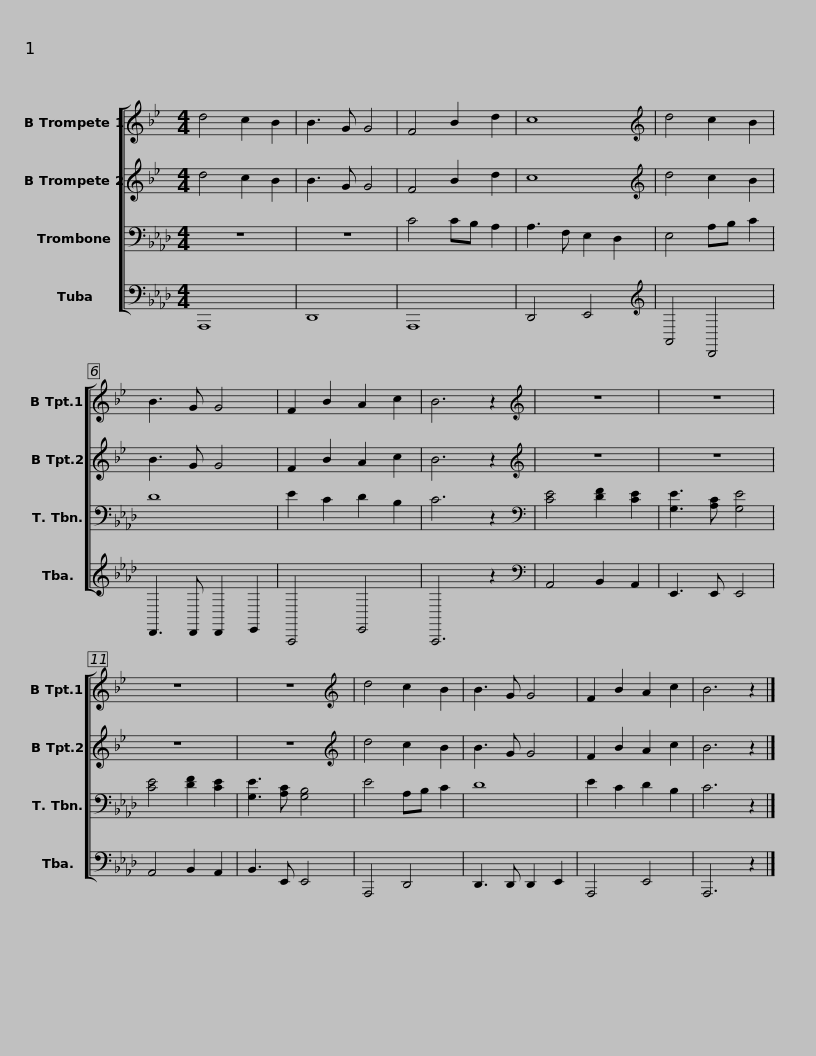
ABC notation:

X:1
%%score [ 1 2 3 4 ]
L:1/8
M:4/4
I:linebreak $
K:Ab
V:1 treble transpose=-2
V:2 treble transpose=-2
V:3 bass
V:4 bass
V:1
[K:Bb] d4 c2 B2 | B3 G G4 | F4 B2 d2 | c8 |$[K:treble] d4 c2 B2 | %5
 B3 G G4 | F2 B2 A2 c2 | B6 z2 |$[K:treble] z8 | z8 | %10
 z8 | z8 |$[K:treble] d4 c2 B2 | B3 G G4 | F2 B2 A2 c2 | %15
 B6 z2 |] %16
V:2
[K:Bb] d4 c2 B2 | B3 G G4 | F4 B2 d2 | c8 |$[K:treble] d4 c2 B2 | %5
 B3 G G4 | F2 B2 A2 c2 | B6 z2 |$[K:treble] z8 | z8 | %10
 z8 | z8 |$[K:treble] d4 c2 B2 | B3 G G4 | F2 B2 A2 c2 | %15
 B6 z2 |] %16
V:3
 z8 | z8 | C4 CB, A,2 | A,3 F, E,2 D,2 |$ E,4 A,B, C2 | %5
 D8 | E2 C2 D2 B,2 | C6 z2 |$[K:bass] [CE]4 [DF]2 [CE]2 | [G,E]3 [A,C] [G,E]4 | %10
 [CE]4 [DF]2 [CE]2 | [G,E]3 [A,C] [G,B,]4 |$ E4 A,B, C2 | D8 | E2 C2 D2 B,2 | %15
 C6 z2 |] %16
V:4
 A,,,8 | D,,8 | A,,,8 | D,,4 E,,4 |$[K:treble] A,,4 D,,4 | %5
 D,,3 D,, D,,2 E,,2 | A,,,4 E,,4 | A,,,6 z2 |$[K:bass] A,,4 B,,2 A,,2 | E,,3 E,, E,,4 | %10
 A,,4 B,,2 A,,2 | B,,3 E,, E,,4 |$ A,,,4 D,,4 | D,,3 D,, D,,2 E,,2 | A,,,4 E,,4 | %15
 A,,,6 z2 |] %16
